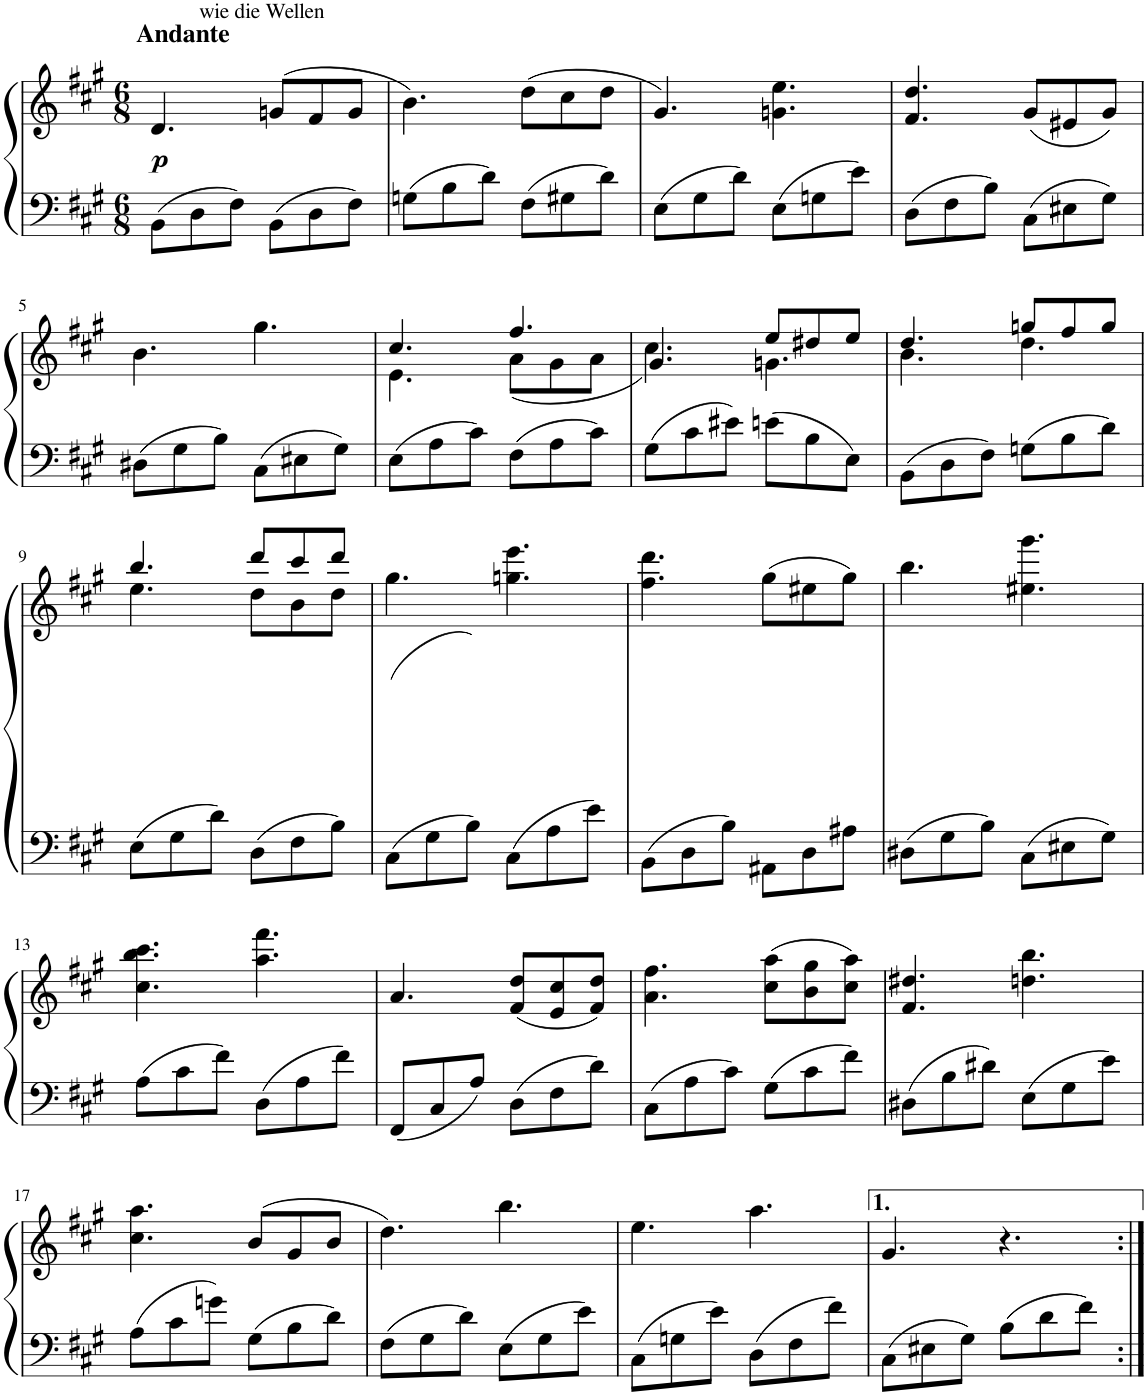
**kern	**kern	**dynam
*part1	*part1	*part1
*staff2	*staff1	*staff1/2
*I"unbenannt2	*	*
*clefF4	*clefG2	*
*k[f#c#g#]	*k[f#c#g#]	*
*M6/8	*M6/8	*
=1	=1	=1
!	!LO:TX:a:B:t=Andante	!
!	!	!LO:DY:b
8BB\L	4.d/	p
8D\	.	.
8F#\J	.	.
!	!LO:TX:a:t=wie die Wellen	!
8BB\L	(8gn/L	.
8D\	8f#/	.
8F#\J	8g/J	.
=2	=2	=2
8Gn\L	4.b\)	.
8B\	.	.
8d\J	.	.
8F#\L	(8dd\L	.
8G#X\	8cc#\	.
8d\J	8dd\J	.
=3	=3	=3
8E\L	4.g#/)	.
8G#\	.	.
8d\J	.	.
8E\L	4.gn\ 4.ee\	.
8Gn\	.	.
8e\J	.	.
=4	=4	=4
8D\L	4.f#/ 4.dd/	.
8F#\	.	.
8B\J	.	.
8C#\L	(8g#/L	.
8E#X\	8e#X/	.
8G#\J	8g#/J)	.
!!LO:LB:g=z
=5	=5	=5
8D#X\L	4.b\	.
8G#\	.	.
8B\J	.	.
8C#\L	4.gg#\	.
8E#X\	.	.
8G#\J	.	.
=6	=6	=6
*	*^	*
8E\L	4.cc#/	4.e\	.
8A\	.	.	.
8c#\J	.	.	.
8F#\L	4.ff#/	(8a\L	.
8A\	.	8g#\	.
8c#\J	.	8a\J	.
=7	=7	=7	=7
8G#\L	4.g#/	4.cc#\)	.
8c#\	.	.	.
8e#X\J	.	.	.
8en\L	4.gn\	8ee/L	.
8B\	.	8dd#X/	.
8E\J	.	8ee/J	.
=8	=8	=8	=8
8BB\L	4.dd/	4.b\	.
8D\	.	.	.
8F#\J	.	.	.
8Gn\L	8ggn/L	4.dd\	.
8B\	8ff#/	.	.
8d\J	8gg/J	.	.
!!LO:LB:g=z	!!
=9	=9	=9	=9
8E\L	4.bb/	4.ee\	.
8G#\	.	.	.
8d\J	.	.	.
8D\L	8ddd/L	8dd\L	.
8F#\	8ccc#/	8b\	.
8B\J	8ddd/J	8dd\J	.
*	*v	*v	*
=10	=10	=10
8C#\L	4.gg#\	.
8G#\	.	.
8B\J	.	.
8C#\L	4.ggn\ 4.eee\	.
8A\	.	.
8e\J	.	.
=11	=11	=11
8BB\L	4.ff#\ 4.ddd\	.
8D\	.	.
8B\J	.	.
8AA#X\L	(8gg#\L	.
8D\	8ee#X\	.
8A#X\J	8gg#\J)	.
=12	=12	=12
8D#X\L	4.bb\	.
8G#\	.	.
8B\J	.	.
8C#\L	4.ee#X\ 4.ggg#\	.
8E#X\	.	.
8G#\J	.	.
!!LO:LB:g=z
=13	=13	=13
8A\L	4.cc#\ 4.bb\ 4.ccc#\	.
8c#\	.	.
8f#\J	.	.
8D\L	4.aa\ 4.fff#\	.
8A\	.	.
8f#\J	.	.
=14	=14	=14
8FF#/L	4.a/	.
8C#/	.	.
8A/J	.	.
8D\L	(8f#/ 8dd/L	.
8F#\	8e/ 8cc#/	.
8d\J	8f#/ 8dd/J)	.
=15	=15	=15
8C#\L	4.a\ 4.ff#\	.
8A\	.	.
8c#\J	.	.
8G#\L	(8cc#\ 8aa\L	.
8c#\	8b\ 8gg#\	.
8f#\J	8cc#\ 8aa\J)	.
=16	=16	=16
8D#X\L	4.f#/ 4.dd#X/	.
8B\	.	.
8d#X\J	.	.
8E\L	4.ddn\ 4.bb\	.
8G#\	.	.
8e\J	.	.
!!LO:LB:g=z
=17	=17	=17
8A\L	4.cc#\ 4.aa\	.
8c#\	.	.
8gn\J	.	.
8G#\L	(8b/L	.
8B\	8g#/	.
8d\J	8b/J	.
=18	=18	=18
8F#\L	4.dd\)	.
8G#\	.	.
8d\J	.	.
8E\L	4.bb\	.
8G#\	.	.
8e\J	.	.
=19	=19	=19
8C#\L	4.ee\	.
8Gn\	.	.
8e\J	.	.
8D\L	4.aa\	.
8F#\	.	.
8f#\J	.	.
=20	=20	=20
8C#\L	4.g#/	.
8E#X\	.	.
8G#\J	.	.
8B\L	4.r	.
8d\	.	.
8f#\J	.	.
=:|!	=:|!	=:|!
*-	*-	*-
